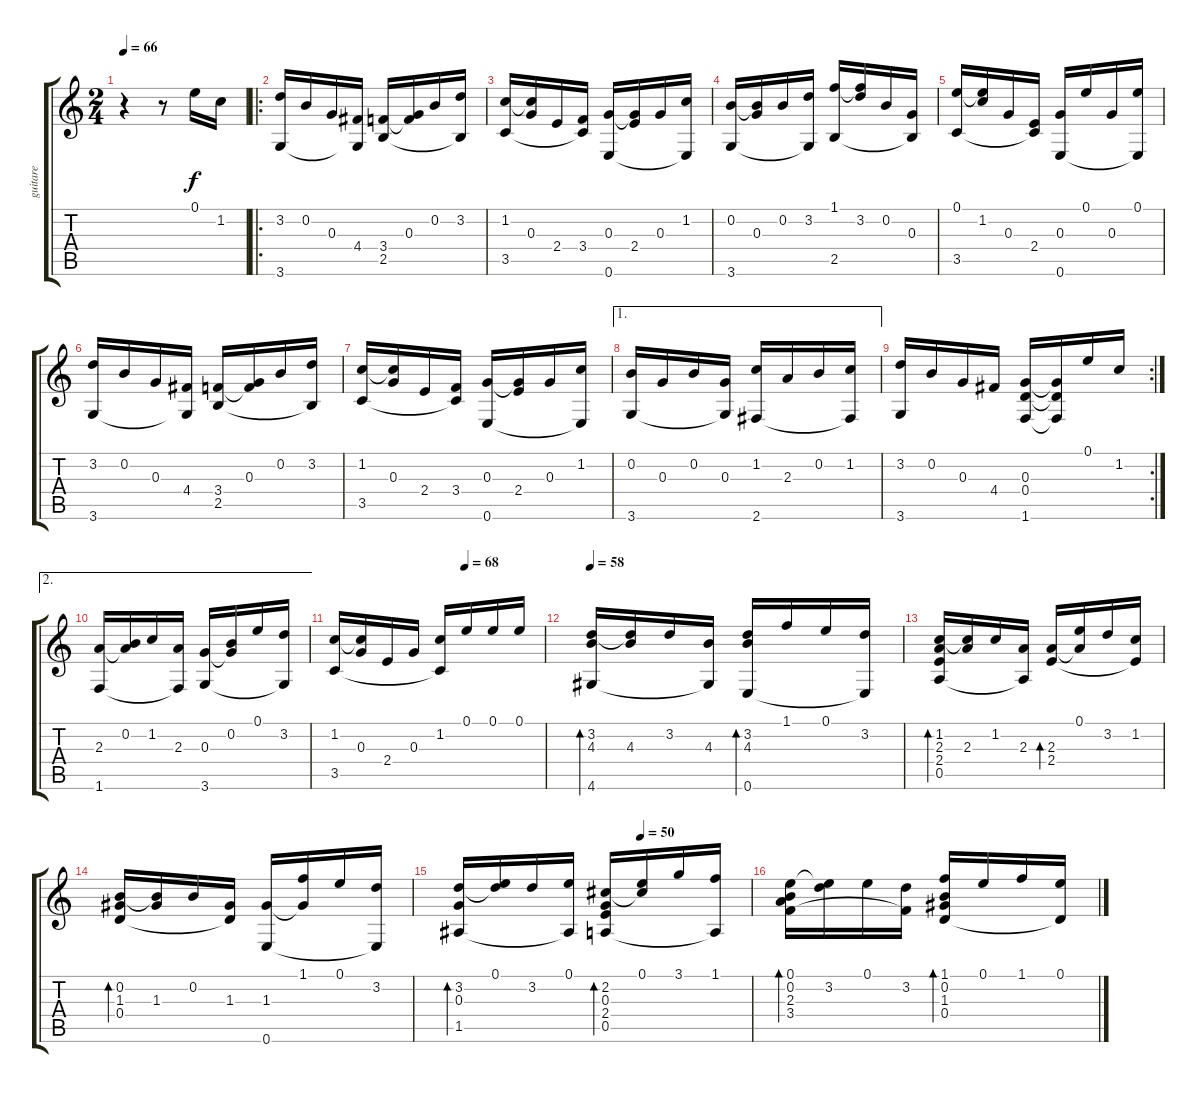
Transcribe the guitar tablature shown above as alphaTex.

\track ("guitare" "guitare") {instrument acousticguitarnylon}
\staff {score tabs}
\tuning (E4 B3 G3 D3 A2 E2) {hide}
\ts (2 4)
\tempo 66
\clef g2
\ks c
r.4{dy f instrument acousticguitarnylon} r.8 0.1.16 1.2.16 |
\ro
(3.2 3.6).16 0.2.16 0.3.16 (4.4 3.6{t}).16 (3.4 2.5).16 (0.3 3.4{t}).16 0.2.16 (3.2 2.5{t}).16 |
(1.2 3.5).16 (1.2{t} 0.3).16 2.4.16 (3.4 3.5{t}).16 (0.3 0.6).16 (0.3{t} 2.4).16 0.3.16 (1.2 0.6{t}).16 |
(0.2 3.6).16 (0.2{t} 0.3).16 0.2.16 (3.2 3.6{t}).16 (1.1 2.5).16 (1.1{t} 3.2).16 0.2.16 (0.3 2.5{t}).16 |
(0.1 3.5).16 (0.1{t} 1.2).16 0.3.16 (2.4 3.5{t}).16 (0.3 0.6).16 0.1.16 0.3.16 (0.1 0.6{t}).16 |
(3.2 3.6).16 0.2.16 0.3.16 (4.4 3.6{t}).16 (3.4 2.5).16 (0.3 3.4{t}).16 0.2.16 (3.2 2.5{t}).16 |
(1.2 3.5).16 (1.2{t} 0.3).16 2.4.16 (3.4 3.5{t}).16 (0.3 0.6).16 (0.3{t} 2.4).16 0.3.16 (1.2 0.6{t}).16 |
\ae 1
(0.2 3.6).16 0.3.16 0.2.16 (0.3 3.6{t}).16 (1.2 2.6).16 2.3.16 0.2.16 (1.2 2.6{t}).16 |
\rc 2
(3.2 3.6).16 0.2.16 0.3.16 4.4.16 (0.3 0.4 1.6).16 (0.3{t} 0.4{t} 1.6{t}).16 0.1.16 1.2.16 |
\ae 2
(2.3 1.6).16 (0.2 2.3{t}).16 1.2.16 (2.3 1.6{t}).16 (0.3 3.6).16 (0.2 0.3{t}).16 0.1.16 (3.2 3.6{t}).16 |
\tempo (68 0.625)
(1.2 3.5).16 (1.2{t} 0.3).16 2.4.16 0.3.16 (1.2 3.5{t}).16 0.1.16 0.1.16 0.1.16 |
\tempo 58
(3.2 4.3 4.6).16{bd 60} (3.2{t} 4.3).16 3.2.16 (4.3 4.6{t}).16 (3.2 4.3 0.6).16{bd 60} 1.1.16 0.1.16 (3.2 0.6{t}).16 |
(1.2 2.3 2.4 0.5).16{bd 60} (1.2{t} 2.3).16 1.2.16 (2.3 0.5{t}).16 (2.3 2.4).16{bd 60} (0.1 2.3{t}).16 3.2.16 (1.2 2.4{t}).16 |
(0.2 1.3 0.4).16{bd 60} (0.2{t} 1.3).16 0.2.16 (1.3 0.4{t}).16 (1.3 0.6).16 (1.1 1.3{t}).16 0.1.16 (3.2 0.6{t}).16 |
\tempo (50 0.625)
(3.2 0.3 1.5).16{bd 60} (0.1 3.2{t}).16 3.2.16 (0.1 1.5{t}).16 (2.2 0.3 2.4 0.5).16{bd 60} (0.1 2.2{t}).16 3.1.16 (1.1 0.5{t}).16 |
(0.1 0.2 2.3 3.4).16{bd 60} (0.1{t} 3.2).16 0.1.16 (3.2 3.4{t}).16 (1.1 0.2 1.3 0.4).16{bd 60} 0.1.16 1.1.16 (0.1 0.4{t}).16
